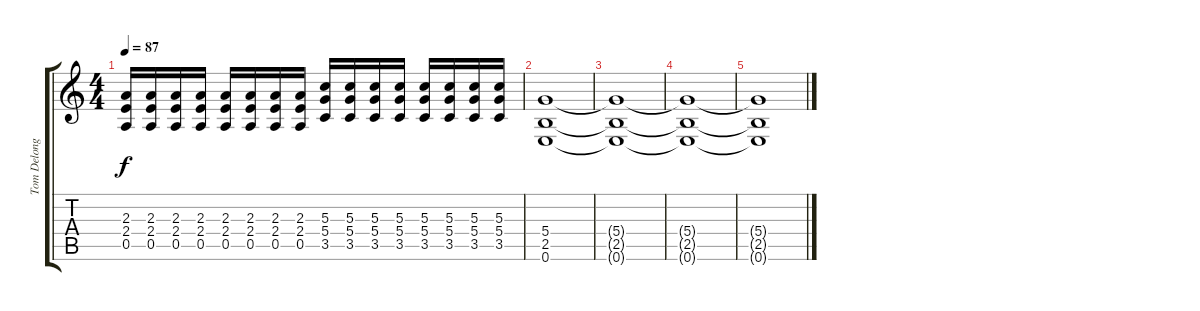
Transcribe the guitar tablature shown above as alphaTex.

\track ("Tom Delonge" "Tom Delong") {instrument distortionguitar}
\staff {score tabs}
\tuning (E4 B3 G3 D3 A2 E2) {hide}
\ts (4 4)
\tempo 87
\clef g2
\ks c
(2.3 2.4 0.5).16{dy f} (2.3 2.4 0.5).16 (2.3 2.4 0.5).16 (2.3 2.4 0.5).16 (2.3 2.4 0.5).16 (2.3 2.4 0.5).16 (2.3 2.4 0.5).16 (2.3 2.4 0.5).16 (5.3 5.4 3.5).16 (5.3 5.4 3.5).16 (5.3 5.4 3.5).16 (5.3 5.4 3.5).16 (5.3 5.4 3.5).16 (5.3 5.4 3.5).16 (5.3 5.4 3.5).16 (5.3 5.4 3.5).16 |
(5.4 2.5 0.6).1{volume 0} |
(5.4{t} 2.5{t} 0.6{t}).1 |
(5.4{t} 2.5{t} 0.6{t}).1 |
(5.4{t} 2.5{t} 0.6{t}).1
